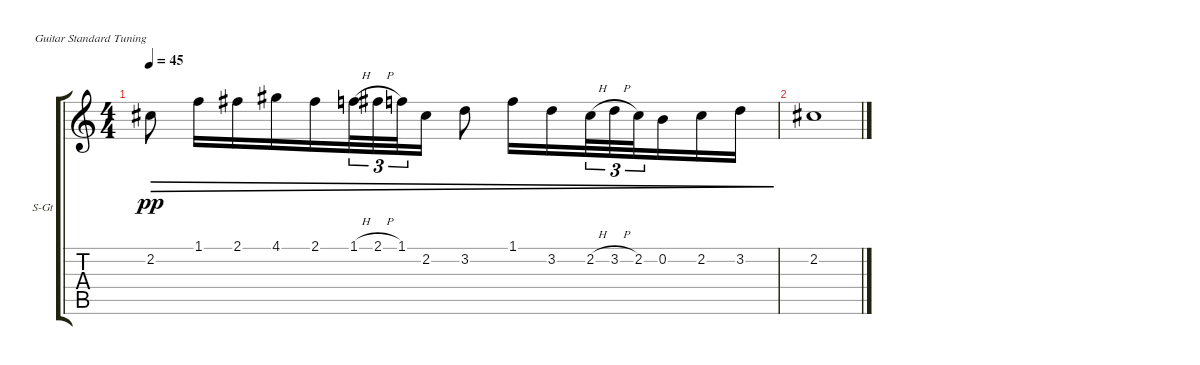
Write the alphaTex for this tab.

\defaultSystemsLayout 4
\bracketExtendMode groupsimilarinstruments
\firstSystemTrackNameOrientation horizontal
\otherSystemsTrackNameOrientation horizontal
\track ("Studio Guitar" "S-Gt") {instrument distortionguitar}
\staff {score tabs}
\tuning (E4 B3 G3 D3 A2 E2)
\ts (4 4)
\tempo 45
\clef g2
\ks c
2.2.8{dec dy pp beam split} 1.1.16{dec beam merge} 2.1.16{dec beam merge} 4.1.16{dec beam merge} 2.1.16{dec beam merge} 1.1{h}.32{tu (3 2) dec beam merge} 2.1{h}.32{tu (3 2) dec beam merge} 1.1.32{tu (3 2) dec beam merge} 2.2.16{dec} 3.2.8{dec beam split} 1.1.16{dec beam merge} 3.2.16{dec beam merge} 2.2{h}.32{tu (3 2) dec beam merge} 3.2{h}.32{tu (3 2) dec beam merge} 2.2.32{tu (3 2) dec beam merge} 0.2.16{dec beam merge} 2.2.16{dec beam merge} 3.2.16{dec} |
2.2.1
